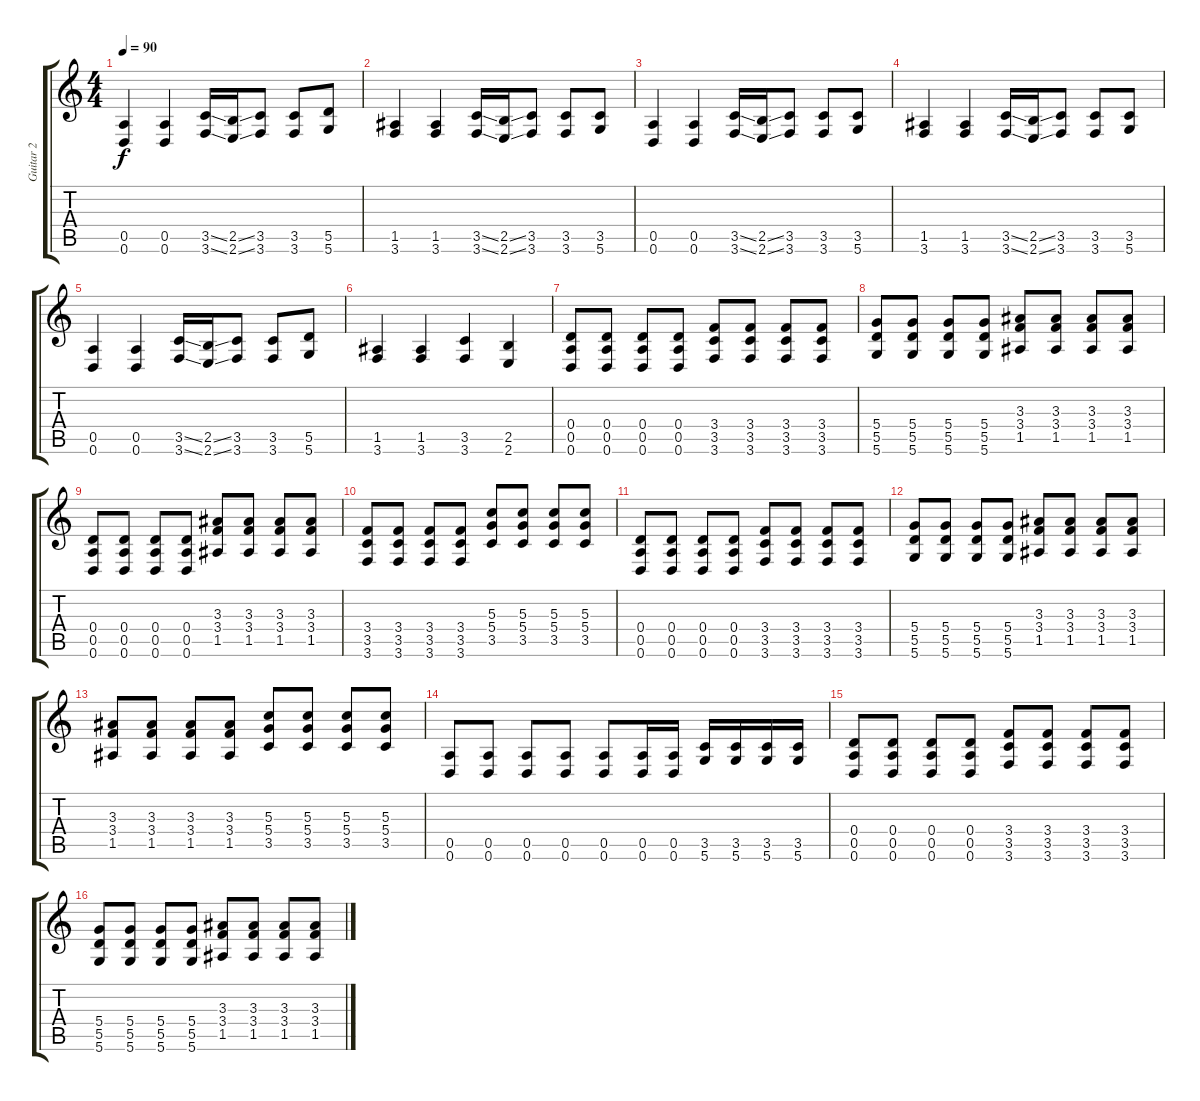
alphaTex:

\track ("Guitar 2" "Guitar 2") {instrument distortionguitar}
\staff {score tabs}
\tuning (E4 B3 G3 D3 A2 D2) {hide}
\ts (4 4)
\tempo 90
\clef g2
\ks c
(0.5 0.6).4{dy f} (0.5 0.6).4 (3.5{ss} 3.6{ss}).16 (2.5{ss} 2.6{ss}).16 (3.5 3.6).8 (3.5 3.6).8 (5.5 5.6).8 |
(1.5 3.6).4 (1.5 3.6).4 (3.5{ss} 3.6{ss}).16 (2.5{ss} 2.6{ss}).16 (3.5 3.6).8 (3.5 3.6).8 (3.5 5.6).8 |
(0.5 0.6).4 (0.5 0.6).4 (3.5{ss} 3.6{ss}).16 (2.5{ss} 2.6{ss}).16 (3.5 3.6).8 (3.5 3.6).8 (3.5 5.6).8 |
(1.5 3.6).4 (1.5 3.6).4 (3.5{ss} 3.6{ss}).16 (2.5{ss} 2.6{ss}).16 (3.5 3.6).8 (3.5 3.6).8 (3.5 5.6).8 |
(0.5 0.6).4 (0.5 0.6).4 (3.5{ss} 3.6{ss}).16 (2.5{ss} 2.6{ss}).16 (3.5 3.6).8 (3.5 3.6).8 (5.5 5.6).8 |
(1.5 3.6).4 (1.5 3.6).4 (3.5 3.6).4 (2.5 2.6).4 |
(0.4 0.5 0.6).8 (0.4 0.5 0.6).8 (0.4 0.5 0.6).8 (0.4 0.5 0.6).8 (3.4 3.5 3.6).8 (3.4 3.5 3.6).8 (3.4 3.5 3.6).8 (3.4 3.5 3.6).8 |
(5.4 5.5 5.6).8 (5.4 5.5 5.6).8 (5.4 5.5 5.6).8 (5.4 5.5 5.6).8 (3.3 3.4 1.5).8 (3.3 3.4 1.5).8 (3.3 3.4 1.5).8 (3.3 3.4 1.5).8 |
(0.4 0.5 0.6).8 (0.4 0.5 0.6).8 (0.4 0.5 0.6).8 (0.4 0.5 0.6).8 (3.3 3.4 1.5).8 (3.3 3.4 1.5).8 (3.3 3.4 1.5).8 (3.3 3.4 1.5).8 |
(3.4 3.5 3.6).8 (3.4 3.5 3.6).8 (3.4 3.5 3.6).8 (3.4 3.5 3.6).8 (5.3 5.4 3.5).8 (5.3 5.4 3.5).8 (5.3 5.4 3.5).8 (5.3 5.4 3.5).8 |
(0.4 0.5 0.6).8 (0.4 0.5 0.6).8 (0.4 0.5 0.6).8 (0.4 0.5 0.6).8 (3.4 3.5 3.6).8 (3.4 3.5 3.6).8 (3.4 3.5 3.6).8 (3.4 3.5 3.6).8 |
(5.4 5.5 5.6).8 (5.4 5.5 5.6).8 (5.4 5.5 5.6).8 (5.4 5.5 5.6).8 (3.3 3.4 1.5).8 (3.3 3.4 1.5).8 (3.3 3.4 1.5).8 (3.3 3.4 1.5).8 |
(3.3 3.4 1.5).8 (3.3 3.4 1.5).8 (3.3 3.4 1.5).8 (3.3 3.4 1.5).8 (5.3 5.4 3.5).8 (5.3 5.4 3.5).8 (5.3 5.4 3.5).8 (5.3 5.4 3.5).8 |
(0.5 0.6).8 (0.5 0.6).8 (0.5 0.6).8 (0.5 0.6).8 (0.5 0.6).8 (0.5 0.6).16 (0.5 0.6).16 (3.5 5.6).16 (3.5 5.6).16 (3.5 5.6).16 (3.5 5.6).16 |
(0.4 0.5 0.6).8 (0.4 0.5 0.6).8 (0.4 0.5 0.6).8 (0.4 0.5 0.6).8 (3.4 3.5 3.6).8 (3.4 3.5 3.6).8 (3.4 3.5 3.6).8 (3.4 3.5 3.6).8 |
(5.4 5.5 5.6).8 (5.4 5.5 5.6).8 (5.4 5.5 5.6).8 (5.4 5.5 5.6).8 (3.3 3.4 1.5).8 (3.3 3.4 1.5).8 (3.3 3.4 1.5).8 (3.3 3.4 1.5).8
